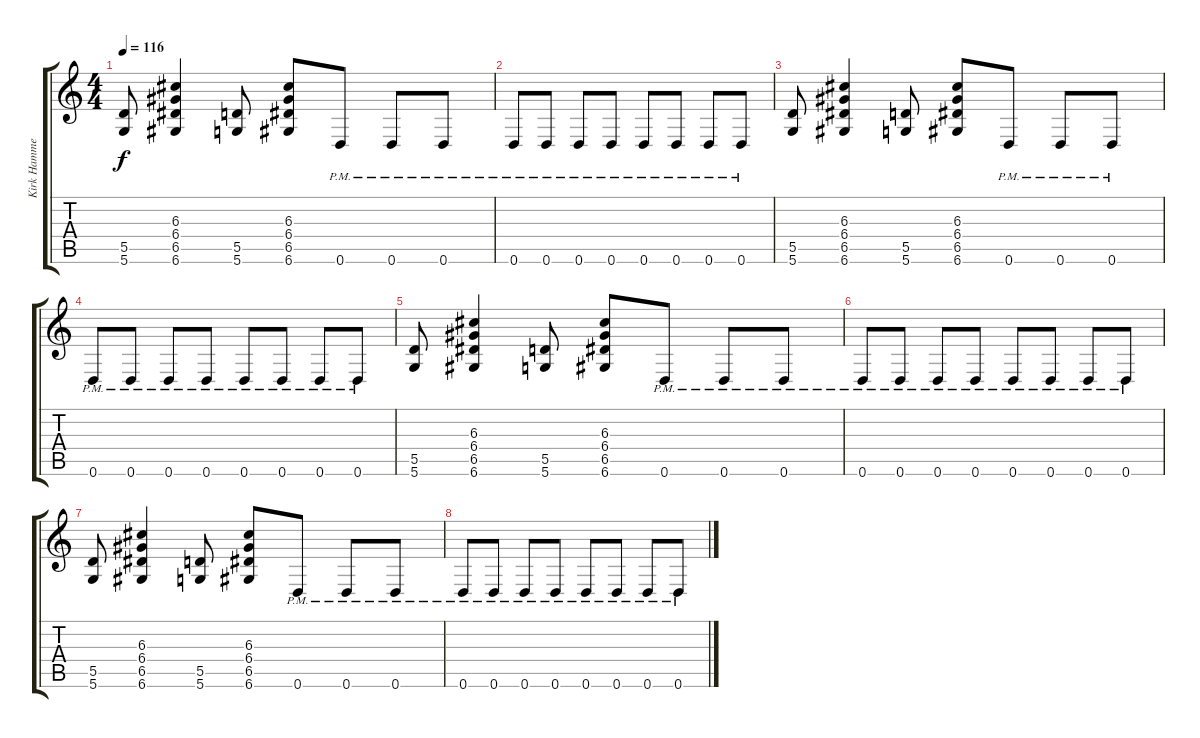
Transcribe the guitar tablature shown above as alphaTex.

\track ("Kirk Hammet (Lead)" "Kirk Hamme") {instrument distortionguitar}
\staff {score tabs}
\tuning (E4 B3 G3 D3 A2 D2) {hide}
\ts (4 4)
\tempo 116
\clef g2
\ks c
(5.5 5.6).8{dy f} (6.3 6.4 6.5 6.6).4 (5.5 5.6).8 (6.3 6.4 6.5 6.6).8 0.6{pm}.8 0.6{pm}.8 0.6{pm}.8 |
0.6{pm}.8 0.6{pm}.8 0.6{pm}.8 0.6{pm}.8 0.6{pm}.8 0.6{pm}.8 0.6{pm}.8 0.6{pm}.8 |
(5.5 5.6).8 (6.3 6.4 6.5 6.6).4 (5.5 5.6).8 (6.3 6.4 6.5 6.6).8 0.6{pm}.8 0.6{pm}.8 0.6{pm}.8 |
0.6{pm}.8 0.6{pm}.8 0.6{pm}.8 0.6{pm}.8 0.6{pm}.8 0.6{pm}.8 0.6{pm}.8 0.6{pm}.8 |
(5.5 5.6).8 (6.3 6.4 6.5 6.6).4 (5.5 5.6).8 (6.3 6.4 6.5 6.6).8 0.6{pm}.8 0.6{pm}.8 0.6{pm}.8 |
0.6{pm}.8 0.6{pm}.8 0.6{pm}.8 0.6{pm}.8 0.6{pm}.8 0.6{pm}.8 0.6{pm}.8 0.6{pm}.8 |
(5.5 5.6).8 (6.3 6.4 6.5 6.6).4 (5.5 5.6).8 (6.3 6.4 6.5 6.6).8 0.6{pm}.8 0.6{pm}.8 0.6{pm}.8 |
0.6{pm}.8 0.6{pm}.8 0.6{pm}.8 0.6{pm}.8 0.6{pm}.8 0.6{pm}.8 0.6{pm}.8 0.6{pm}.8
